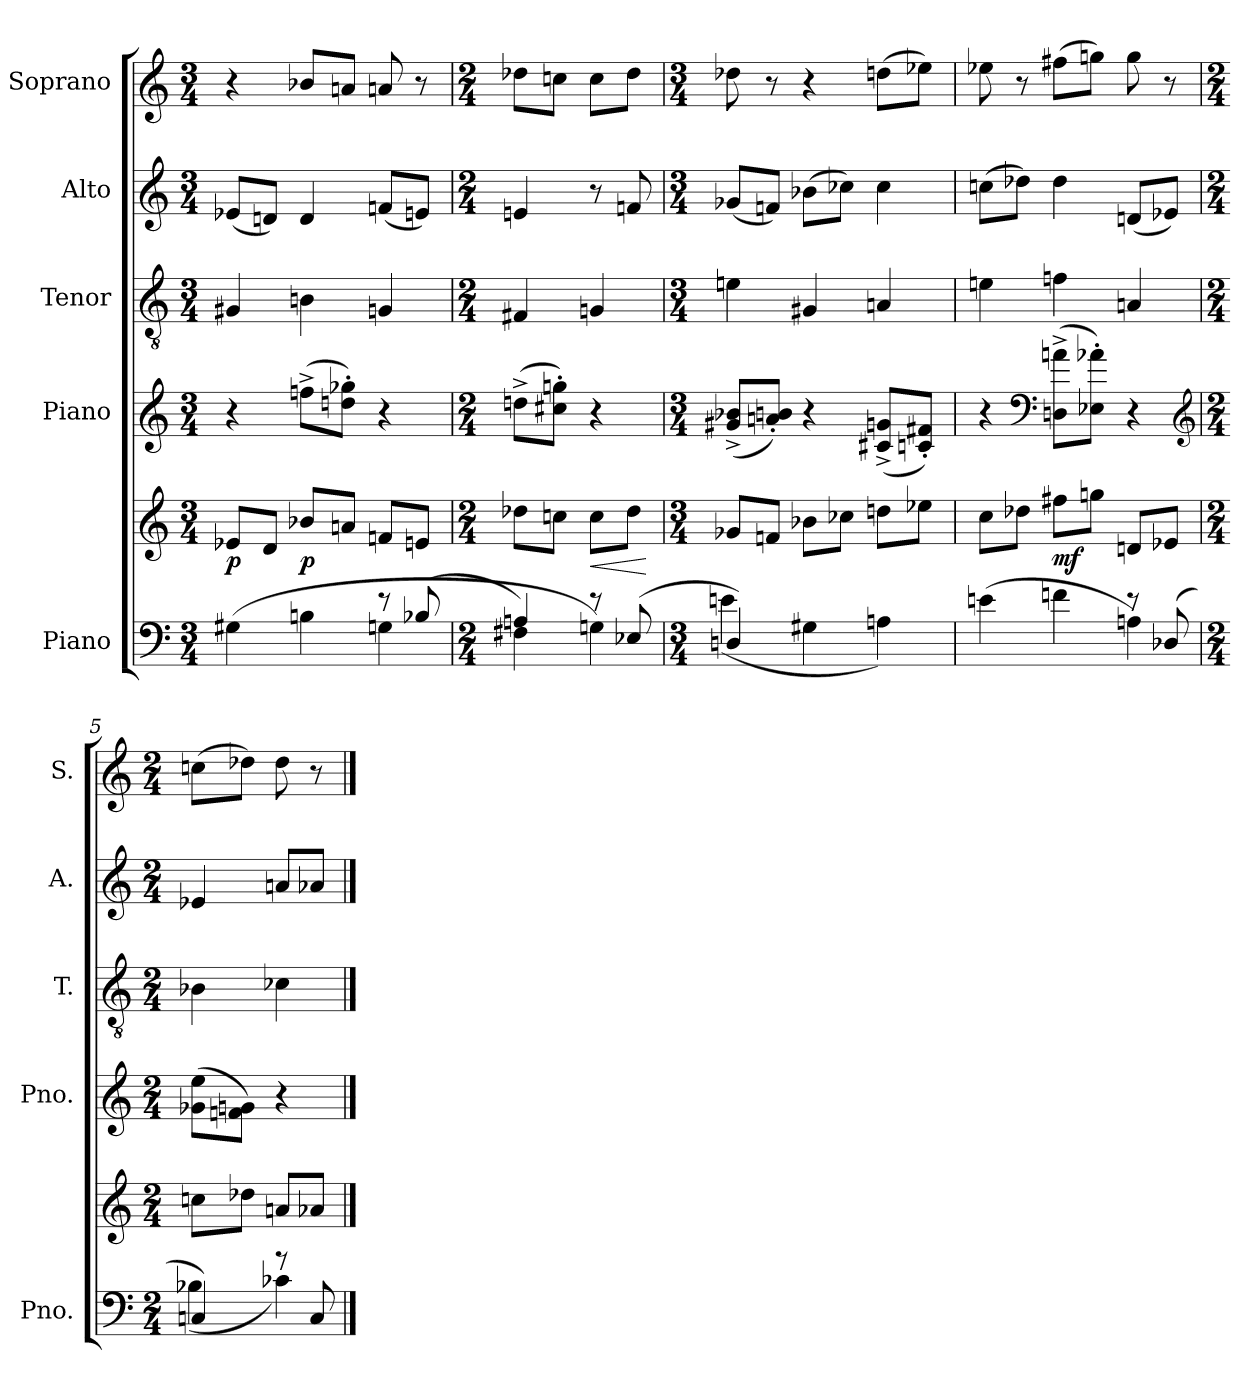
**kern	**kern	**dynam	**kern	**kern	**kern	**kern
*part5	*part5	*part5	*part4	*part3	*part2	*part1
*staff6	*staff5	*staff5/6	*staff4	*staff3	*staff2	*staff1
*I"Piano	*	*	*I"Piano	*I"Tenor	*I"Alto	*I"Soprano
*I'Pno.	*	*	*I'Pno.	*I'T.	*I'A.	*I'S.
*clefF4	*clefG2	*	*clefG2	*clefGv2	*clefG2	*clefG2
*k[]	*k[]	*	*k[]	*k[]	*k[]	*k[]
*M3/4	*M3/4	*	*M3/4	*M3/4	*M3/4	*M3/4
=1	=1	=1	=1	=1	=1	=1
*^	*	*	*	*	*	*
4ryy	(4G#X	8e-XL	p	4r	4G#X	(8e-XL	4r
.	.	8dJ	.	.	.	8dnJ)	.
4ryy	4Bn	8b-XL	p	(8ffn^L	4Bn	4d	8b-XL
.	.	8anJ	.	8ddn' 8gg-X'J)	.	.	8anJ
8r	4Gn	8fnL	.	4r	4Gn	(8fnL	8an
(8B-X	.	8enJ	.	.	.	8enJ)	8r
=2	=2	=2	=2	=2	=2	=2	=2
*M2/4	*	*M2/4	*	*M2/4	*M2/4	*M2/4	*M2/4
4An)	4F#X	8dd-XL	.	(8ddn^L	4F#X	4en	8dd-XL
.	.	8ccnJ	.	8cc#X' 8ggn'J)	.	.	8ccnJ
8r	4Gn)	8ccL	<	4r	4Gn	8r	8ccL
(8E-X	.	8dd-J	.	.	.	8fn	8dd-J
*v	*v	*	*	*	*	*	*
.	.	[	.	.	.	.
=3	=3	=3	=3	=3	=3	=3
*M3/4	*M3/4	*	*M3/4	*M3/4	*M3/4	*M3/4
*^	*	*	*	*	*	*
4Dn)	(4en	8g-XL	.	(8g#X^ 8b-X^L	4en	(8g-XL	8dd-X
.	.	8fnJ	.	8an' 8bn'J)	.	8fnJ)	8r
4ryy	4G#X	8b-XL	.	4r	4G#X	(8b-XL	4r
.	.	8cc-XJ	.	.	.	8cc-XJ)	.
4ryy	4An)	8ddnL	.	(8c#X^ 8gn^L	4An	4cc-	(8ddnL
.	.	8ee-XJ	.	8cn' 8f#X'J)	.	.	8ee-XJ)
=4	=4	=4	=4	=4	=4	=4	=4
4ryy	(4en	8ccL	.	4r	4en	(8ccnL	8ee-X
.	.	8dd-XJ	.	.	.	8dd-XJ)	8r
*	*	*	*	*clefF4	*	*	*
4ryy	4fn	8ff#XL	mf	(8Dn^ 8an^L	4fn	4dd-	(8ff#XL
.	.	8ggnJ	.	8E-X' 8a-X'J)	.	.	8ggnJ)
8r	4An)	8dnL	.	4r	4An	(8dnL	8gg
(8D-X	.	8e-XJ	.	.	.	8e-XJ)	8r
*	*	*	*	*clefG2	*	*	*
=5	=5	=5	=5	=5	=5	=5	=5
*M2/4	*	*M2/4	*	*M2/4	*M2/4	*M2/4	*M2/4
4Cn)	(4B-X	8ccnL	.	(8g-X 8eeL	4B-X	4e-X	(8ccnL
.	.	8dd-XJ	.	8fn 8gnJ)	.	.	8dd-XJ)
8r	4c-X)	8anL	.	4r	4c-X	8anL	8dd-
8C	.	8a-XJ	.	.	.	8a-XJ	8r
*v	*v	*	*	*	*	*	*
==	==	==	==	==	==	==
*-	*-	*-	*-	*-	*-	*-
